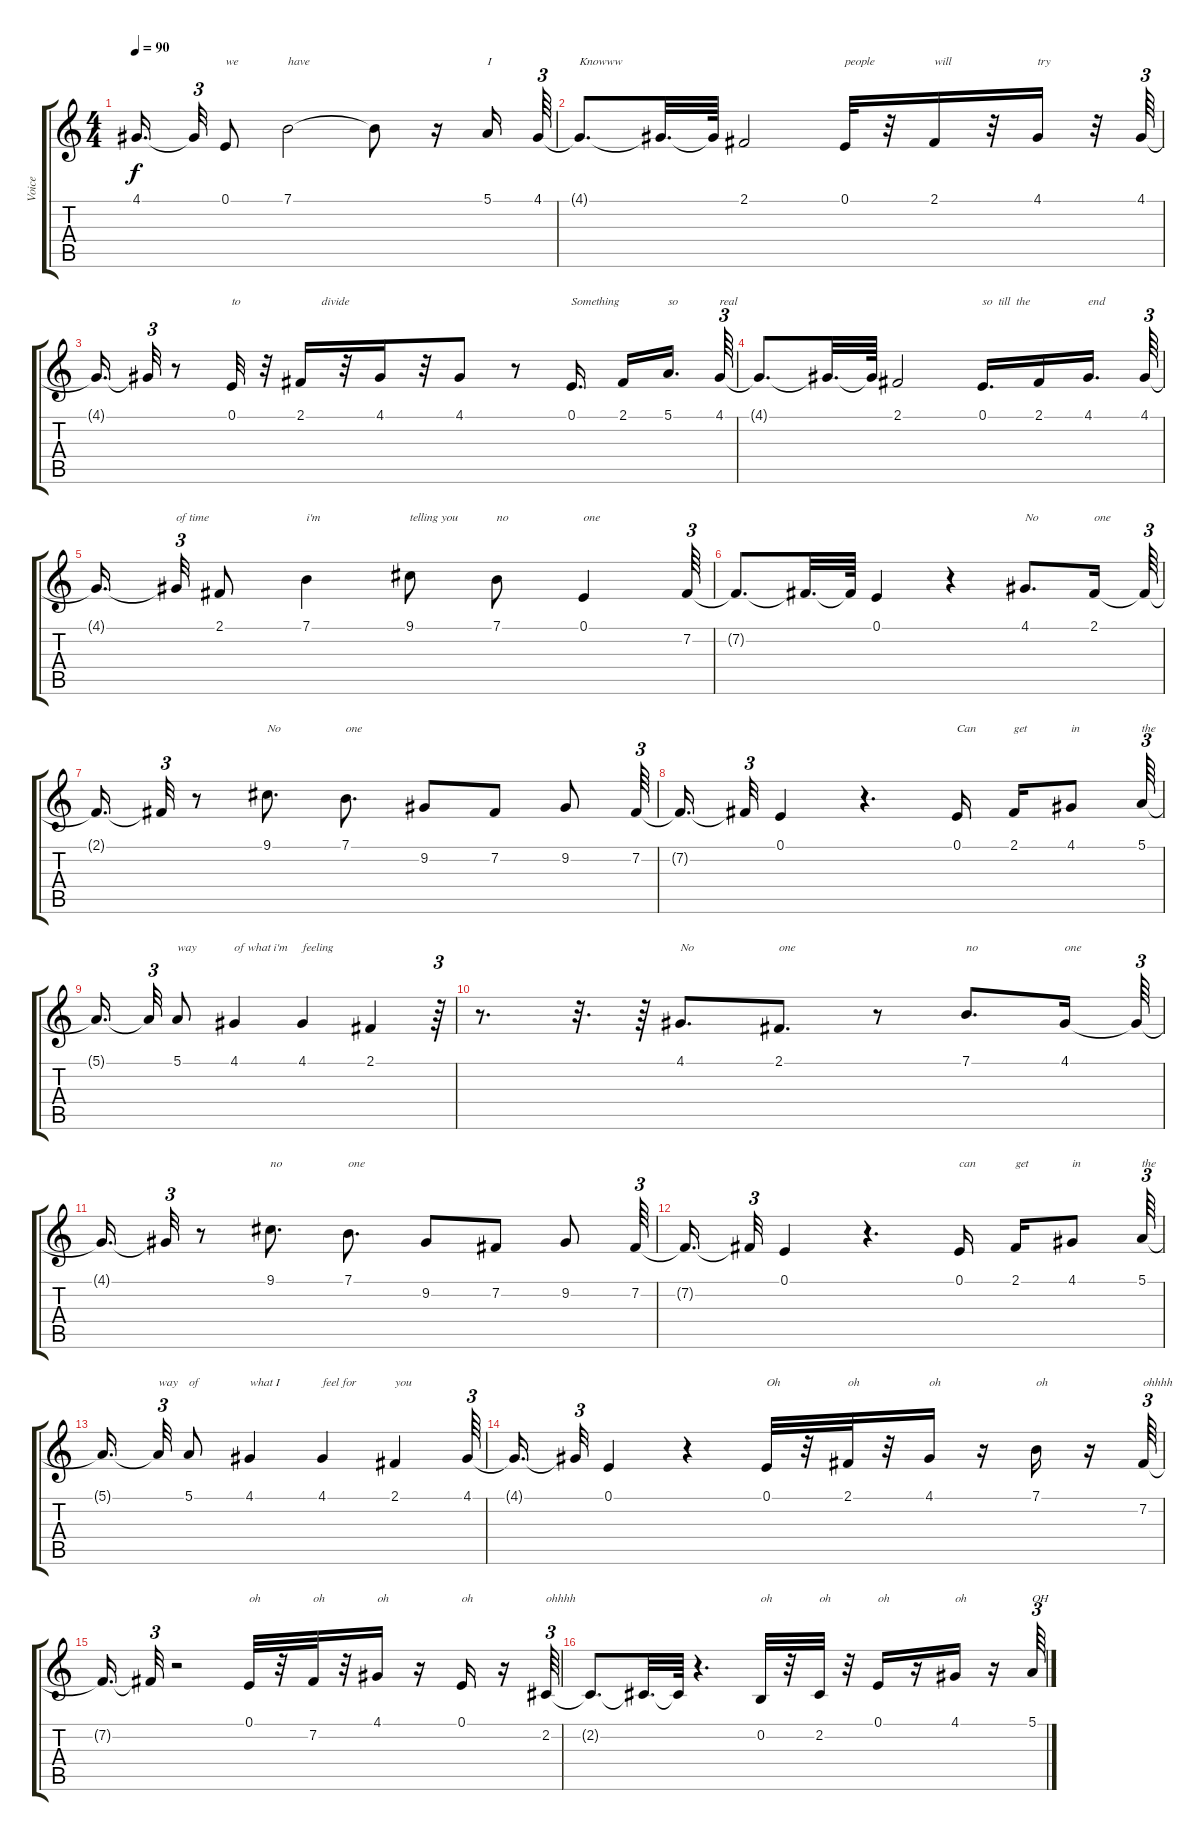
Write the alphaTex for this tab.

\track ("Voice" "Voice") {instrument synthstrings1}
\staff {score tabs}
\tuning (E4 B3 G3 D3 A2 E2) {hide}
\ts (4 4)
\tempo 90
\clef g2
\ks c
4.1{t}.16{d dy f beam splitsecondary} 4.1{t}.32{tu (3 2)} 0.1.8{txt "we"} 7.1.2{txt "have"} 7.1{t}.8 r.16 5.1.16{txt "I"} 4.1.64{tu (3 2)} |
4.1{t}.8{d txt "Knowww"} 4.1{t}.32{d} 4.1{t}.64 2.1.2 0.1.32{txt "people"} r.32 2.1.16{txt "will"} r.32 4.1.16{txt "try"} r.32 4.1.64{tu (3 2)} |
4.1{t}.16{d} 4.1{t}.32{tu (3 2)} r.8 0.1.32{txt "to"} r.32 2.1.16{txt "       divide"} r.32 4.1.16 r.32 4.1.8 r.8 0.1.16{d txt "Something"} 2.1.16 5.1.16{d txt "so" beam splitsecondary} 4.1.64{tu (3 2) txt "real"} |
4.1{t}.8{d} 4.1{t}.32{d} 4.1{t}.64 2.1.2 0.1.16{d txt "so  till  the"} 2.1.16 4.1.16{d txt "end"} 4.1.64{tu (3 2)} |
4.1{t}.16{d beam splitsecondary} 4.1{t}.32{tu (3 2) txt "of time"} 2.1.8 7.1.4{txt "i'm"} 9.1.8{txt "telling you"} 7.1.8{txt "no"} 0.1.4{txt "one"} 7.2.64{tu (3 2)} |
7.2{t}.8{d} 7.2{t}.32{d} 7.2{t}.64 0.1.4 r.4 4.1.8{d txt "No "} 2.1.16{txt "one"} 2.1{t}.64{tu (3 2)} |
2.1{t}.16{d} 2.1{t}.32{tu (3 2)} r.8 9.1.8{d txt "No"} 7.1.8{d txt "one"} 9.2.8 7.2.8 9.2.8 7.2.64{tu (3 2)} |
7.2{t}.16{d} 7.2{t}.32{tu (3 2)} 0.1.4 r.4{d} 0.1.16{txt "Can"} 2.1.16{txt "get"} 4.1.8{txt "in"} 5.1.64{tu (3 2) txt "the"} |
5.1{t}.16{d beam splitsecondary} 5.1{t}.32{tu (3 2)} 5.1.8{txt "way"} 4.1.4{txt "of what i'm"} 4.1.4{txt "feeling"} 2.1.4 r.64{tu (3 2)} |
r.8{d} r.32{d} r.64 4.1.8{d txt "No"} 2.1.8{d txt "one"} r.8 7.1.8{d txt "no"} 4.1.16{txt "one"} 4.1{t}.64{tu (3 2)} |
4.1{t}.16{d} 4.1{t}.32{tu (3 2)} r.8 9.1.8{d txt "no"} 7.1.8{d txt "one"} 9.2.8 7.2.8 9.2.8 7.2.64{tu (3 2)} |
7.2{t}.16{d} 7.2{t}.32{tu (3 2)} 0.1.4 r.4{d} 0.1.16{txt "can"} 2.1.16{txt "get"} 4.1.8{txt "in"} 5.1.64{tu (3 2) txt "the"} |
5.1{t}.16{d beam splitsecondary} 5.1{t}.32{tu (3 2) txt "way"} 5.1.8{txt "of"} 4.1.4{txt "what I "} 4.1.4{txt "feel for"} 2.1.4{txt "you"} 4.1.64{tu (3 2)} |
4.1{t}.16{d} 4.1{t}.32{tu (3 2)} 0.1.4 r.4 0.1.32{txt "Oh"} r.32 2.1.32{txt "oh"} r.32 4.1.16{txt "oh"} r.16 7.1.16{txt "oh"} r.16 7.2.64{tu (3 2) txt "ohhhh"} |
7.2{t}.16{d} 7.2{t}.32{tu (3 2)} r.2 0.1.32{txt "oh"} r.32 7.2.32{txt "oh"} r.32 4.1.16{txt "oh"} r.16 0.1.16{txt "oh"} r.16 2.2.64{tu (3 2) txt "ohhhh"} |
2.2{t}.8{d} 2.2{t}.32{d} 2.2{t}.64 r.4{d} 0.2.32{txt "oh"} r.32 2.2.32{txt "oh"} r.32 0.1.16{txt "oh"} r.16 4.1.16{txt "oh"} r.16 5.1.64{tu (3 2) txt "OH"}
